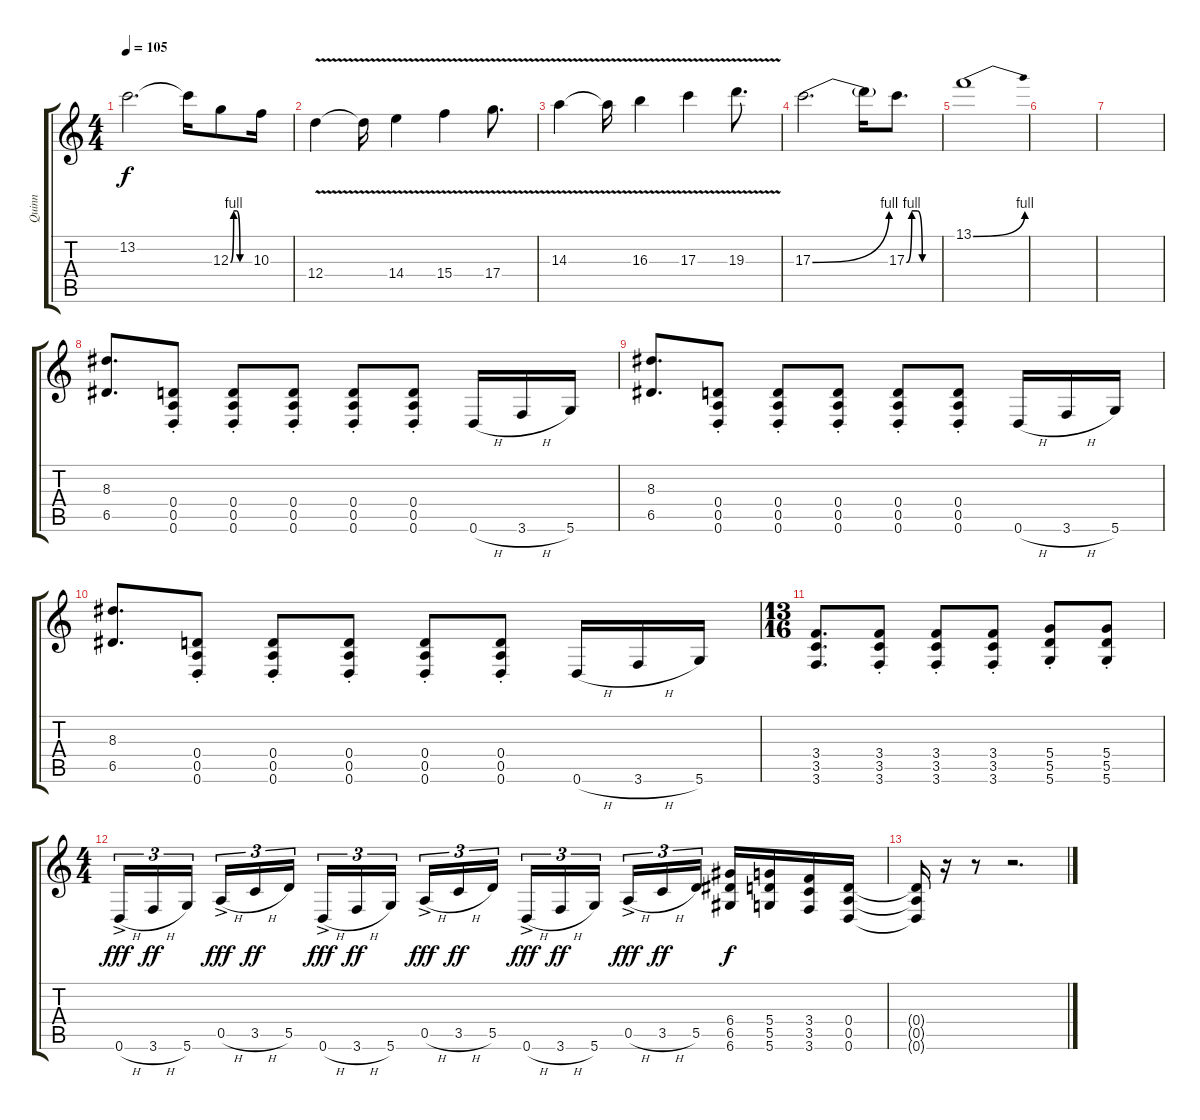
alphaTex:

\track ("Quinn" "Quinn") {instrument distortionguitar}
\staff {score tabs}
\tuning (E4 B3 G3 D3 A2 D2) {hide}
\ts (4 4)
\tempo 105
\clef g2
\ks c
13.2.2{d dy f} 13.2{t}.16 12.3{be (custom 0 0 10 4 20 4 30 0 60 0)}.8 10.3.16 |
12.4{v}.4 12.4{t}.16 14.4{v}.4 15.4{v}.4 17.4{v}.8{d} |
14.3{v}.4 14.3{t}.16 16.3{v}.4 17.3{v}.4 19.3{v}.8{d} |
17.3{be (bend 0 0 60 4)}.2{d} 17.3{t}.16 17.3{be (custom 0 0 10 4 20 4 30 0 60 0)}.8{d} |
13.1{be (bend 0 0 60 4)}.1 |
|
|
(8.3 6.5).8{d} (0.4{st} 0.5{st} 0.6{st}).8 (0.4{st} 0.5{st} 0.6{st}).8 (0.4{st} 0.5{st} 0.6{st}).8 (0.4{st} 0.5{st} 0.6{st}).8 (0.4{st} 0.5{st} 0.6{st}).8 0.6{h}.16 3.6{h}.16 5.6.16 |
(8.3 6.5).8{d} (0.4{st} 0.5{st} 0.6{st}).8 (0.4{st} 0.5{st} 0.6{st}).8 (0.4{st} 0.5{st} 0.6{st}).8 (0.4{st} 0.5{st} 0.6{st}).8 (0.4{st} 0.5{st} 0.6{st}).8 0.6{h}.16 3.6{h}.16 5.6.16 |
(8.3 6.5).8{d} (0.4{st} 0.5{st} 0.6{st}).8 (0.4{st} 0.5{st} 0.6{st}).8 (0.4{st} 0.5{st} 0.6{st}).8 (0.4{st} 0.5{st} 0.6{st}).8 (0.4{st} 0.5{st} 0.6{st}).8 0.6{h}.16 3.6{h}.16 5.6.16 |
\ts (13 16)
(3.4 3.5 3.6).8{d} (3.4{st} 3.5{st} 3.6{st}).8 (3.4{st} 3.5{st} 3.6{st}).8 (3.4{st} 3.5{st} 3.6{st}).8 (5.4{st} 5.5{st} 5.6{st}).8 (5.4{st} 5.5{st} 5.6{st}).8 |
\ts (4 4)
0.6{h ac}.16{tu (3 2) dy fff} 3.6{h}.16{tu (3 2) dy ff} 5.6.16{tu (3 2) beam splitsecondary} 0.5{h ac}.16{tu (3 2) dy fff} 3.5{h}.16{tu (3 2) dy ff} 5.5.16{tu (3 2)} 0.6{h ac}.16{tu (3 2) dy fff} 3.6{h}.16{tu (3 2) dy ff} 5.6.16{tu (3 2) beam splitsecondary} 0.5{h ac}.16{tu (3 2) dy fff} 3.5{h}.16{tu (3 2) dy ff} 5.5.16{tu (3 2)} 0.6{h ac}.16{tu (3 2) dy fff} 3.6{h}.16{tu (3 2) dy ff} 5.6.16{tu (3 2) beam splitsecondary} 0.5{h ac}.16{tu (3 2) dy fff} 3.5{h}.16{tu (3 2) dy ff} 5.5.16{tu (3 2)} (6.4 6.5 6.6).16{dy f} (5.4 5.5 5.6).16 (3.4 3.5 3.6).16 (0.4 0.5 0.6).16 |
(0.4{t} 0.5{t} 0.6{t}).16 r.16 r.8 r.2{d}
